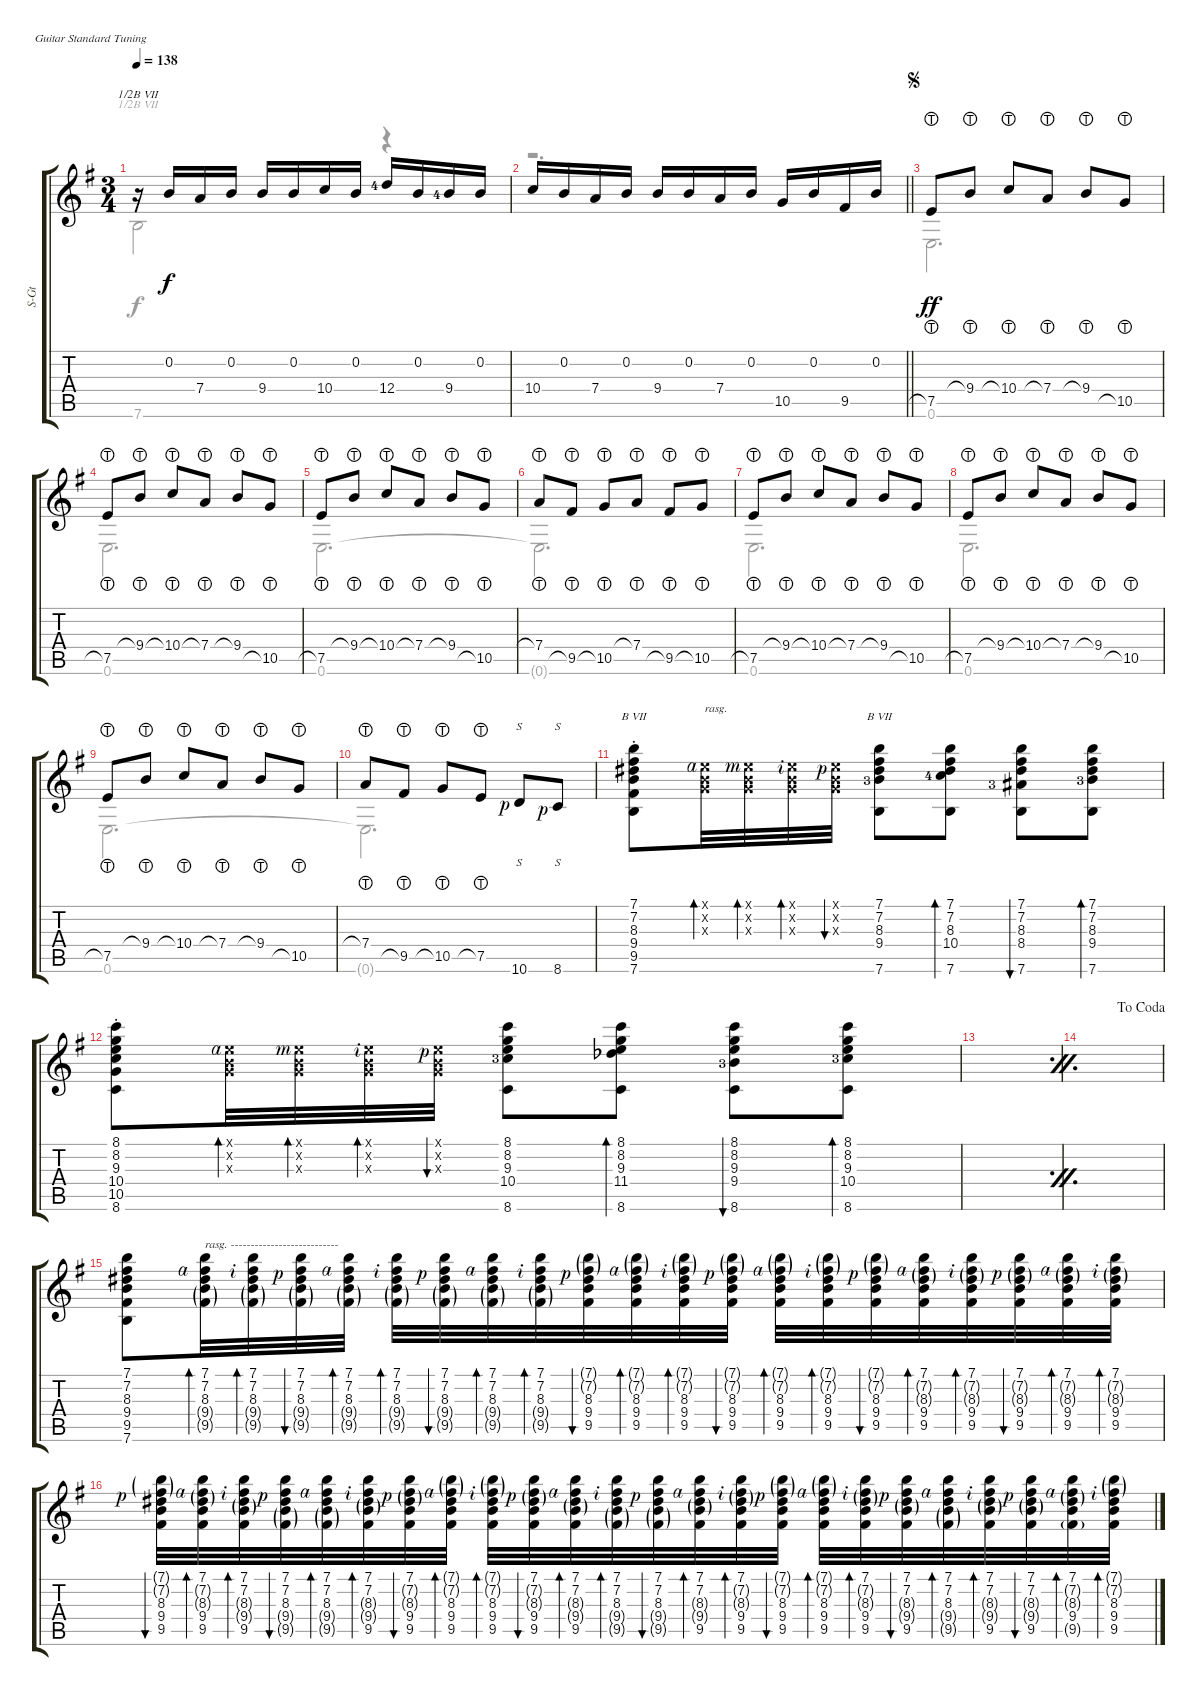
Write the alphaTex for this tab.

\defaultSystemsLayout 4
\bracketExtendMode groupsimilarinstruments
\otherSystemsTrackNameOrientation horizontal
\track ("Steel Guitar" "S-Gt") {instrument acousticguitarsteel}
\staff {score tabs}
\tuning (E4 B3 G3 D3 A2 E2)
\voice
\ts (3 4)
\scale
0.27752
\tempo 138
\accidentals auto
\clef g2
\ottava regular
\simile none
\scale
1.20793
\ks eminor
r.16{dy f barre (7 half) beam Up} 0.2{acc forcenatural}.16{beam Up} 7.4{acc forcenatural}.16{beam Up} 0.2{acc forcenatural}.16{beam Up} 9.4{acc forcenatural}.16{beam Up} 0.2{acc forcenatural}.16{beam Up} 10.4{acc forcenatural}.16{beam Up} 0.2{acc forcenatural}.16{beam Up} 12.4{lf 5 acc forcenatural}.16{beam Up} 0.2{acc forcenatural}.16{beam Up} 9.4{lf 5 acc forcenatural}.16{beam Up} 0.2{acc forcenatural}.16{beam Up} |
\scale
0.237483
\scale
1.2406
\barLineRight lightlight
10.4{acc forcenatural}.16{beam Up} 0.2{acc forcenatural}.16{beam Up} 7.4{acc forcenatural}.16{beam Up} 0.2{acc forcenatural}.16{beam Up} 9.4{acc forcenatural}.16{beam Up} 0.2{acc forcenatural}.16{beam Up} 7.4{acc forcenatural}.16{beam Up} 0.2{acc forcenatural}.16{beam Up} 10.5{acc forcenatural}.16{beam Up} 0.2{acc forcenatural}.16{beam Up} 9.5{acc #}.16{beam Up} 0.2{acc forcenatural}.16{beam Up} |
\scale
0.283172
\jump segno
7.5{lht acc forcenatural}.8{dy ff beam Up} 9.4{lht acc forcenatural}.8{beam Up} 10.4{lht acc forcenatural}.8{beam Up} 7.4{lht acc forcenatural}.8{beam Up} 9.4{lht acc forcenatural}.8{beam Up} 10.5{lht acc forcenatural}.8{beam Up} |
\scale
0.23135 7.5{lht acc forcenatural}.8{beam Up} 9.4{lht acc forcenatural}.8{beam Up} 10.4{lht acc forcenatural}.8{beam Up} 7.4{lht acc forcenatural}.8{beam Up} 9.4{lht acc forcenatural}.8{beam Up} 10.5{lht acc forcenatural}.8{beam Up} |
\scale
0.264197 7.5{lht acc forcenatural}.8{beam Up} 9.4{lht acc forcenatural}.8{beam Up} 10.4{lht acc forcenatural}.8{beam Up} 7.4{lht acc forcenatural}.8{beam Up} 9.4{lht acc forcenatural}.8{beam Up} 10.5{lht acc forcenatural}.8{beam Up} |
\scale
0.219284 7.4{lht acc forcenatural}.8{beam Up} 9.5{lht acc #}.8{beam Up} 10.5{lht acc forcenatural}.8{beam Up} 7.4{lht acc forcenatural}.8{beam Up} 9.5{lht acc #}.8{beam Up} 10.5{lht acc forcenatural}.8{beam Up} |
\scale
0.25944 7.5{lht acc forcenatural}.8{beam Up} 9.4{lht acc forcenatural}.8{beam Up} 10.4{lht acc forcenatural}.8{beam Up} 7.4{lht acc forcenatural}.8{beam Up} 9.4{lht acc forcenatural}.8{beam Up} 10.5{lht acc forcenatural}.8{beam Up} |
\scale
0.26789 7.5{lht acc forcenatural}.8{beam Up} 9.4{lht acc forcenatural}.8{beam Up} 10.4{lht acc forcenatural}.8{beam Up} 7.4{lht acc forcenatural}.8{beam Up} 9.4{lht acc forcenatural}.8{beam Up} 10.5{lht acc forcenatural}.8{beam Up} |
\scale
0.226075
\scale
0.80715 7.5{lht acc forcenatural}.8{beam Up} 9.4{lht acc forcenatural}.8{beam Up} 10.4{lht acc forcenatural}.8{beam Up} 7.4{lht acc forcenatural}.8{beam Up} 9.4{lht acc forcenatural}.8{beam Up} 10.5{lht acc forcenatural}.8{beam Up} |
\scale
0.235089
\scale
1.04204 7.4{lht acc forcenatural}.8{beam Up} 9.5{lht acc #}.8{beam Up} 10.5{lht acc forcenatural}.8{beam Up} 7.5{lht acc forcenatural}.8{beam Up} 10.6{rf 1 acc forcenatural}.8{s beam Up} 8.6{rf 1 acc forcenatural}.8{s beam Up} |
\scale
0.381933
\scale
1.15081 (7.1{st acc forcenatural} 7.2{st acc #} 8.3{st acc #} 9.4{st acc forcenatural} 9.5{st acc #} 7.6{st acc forcenatural}).8{barre (7 full) beam Down} (0.3{x acc forcenatural} 0.2{x acc forcenatural} 0.1{x rf 4 acc forcenatural}).32{bd 30 txt "rasg." beam Down} (0.3{x acc forcenatural} 0.2{x acc forcenatural} 0.1{x rf 3 acc forcenatural}).32{bd 30 beam Down} (0.1{x rf 2 acc forcenatural} 0.2{x acc forcenatural} 0.3{x acc forcenatural}).32{bd 30 beam Down} (0.3{x acc forcenatural} 0.2{x acc forcenatural} 0.1{x rf 1 acc forcenatural}).32{bu 30 beam Down} (9.4{lf 4 acc forcenatural} 7.6{acc forcenatural} 8.3{acc #} 7.2{acc #} 7.1{acc forcenatural}).8{barre (7 full) beam Down} (10.4{lf 5 acc forcenatural} 8.3{acc #} 7.2{acc #} 7.1{acc forcenatural} 7.6{acc forcenatural}).8{bd 30 beam Down} (8.4{lf 4 acc #} 7.6{acc forcenatural} 8.3{acc #} 7.2{acc #} 7.1{acc forcenatural}).8{bu 30 beam Down} (9.4{lf 4 acc forcenatural} 7.1{acc forcenatural} 7.2{acc #} 8.3{acc #} 7.6{acc forcenatural}).8{bd 30 beam Down} |
\scale
0.445449
\scale
1.90136 (8.1{st acc forcenatural} 8.2{st acc forcenatural} 9.3{st acc forcenatural} 10.4{st acc forcenatural} 10.5{st acc forcenatural} 8.6{st acc forcenatural}).8{beam Down} (0.3{x acc forcenatural} 0.2{x acc forcenatural} 0.1{x rf 4 acc forcenatural}).32{bd 30 beam Down} (0.3{x acc forcenatural} 0.2{x acc forcenatural} 0.1{x rf 3 acc forcenatural}).32{bd 30 beam Down} (0.1{x rf 2 acc forcenatural} 0.2{x acc forcenatural} 0.3{x acc forcenatural}).32{bd 30 beam Down} (0.3{x acc forcenatural} 0.2{x acc forcenatural} 0.1{x rf 1 acc forcenatural}).32{bu 30 beam Down} (10.4{lf 4 acc forcenatural} 8.6{acc forcenatural} 9.3{acc forcenatural} 8.2{acc forcenatural} 8.1{acc forcenatural}).8{beam Down} (9.3{acc forcenatural} 8.2{acc forcenatural} 8.1{acc forcenatural} 8.6{acc forcenatural} 11.4{acc b}).8{bd 30 beam Down} (9.4{lf 4 acc forcenatural} 8.6{acc forcenatural} 9.3{acc forcenatural} 8.2{acc forcenatural} 8.1{acc forcenatural}).8{bu 30 beam Down} (10.4{lf 4 acc forcenatural} 8.1{acc forcenatural} 8.2{acc forcenatural} 9.3{acc forcenatural} 8.6{acc forcenatural}).8{bd 30 beam Down} |
\scale
0.0631793
\simile firstofdouble
\scale
0.563941 |
\scale
0.0666495
\jump dacoda
\simile secondofdouble
\scale
0.534698 |
\scale
0.494887
\simile none
\scale
1.3265 (7.6{acc forcenatural} 9.5{acc #} 9.4{acc forcenatural} 8.3{acc #} 7.2{acc #} 7.1{acc forcenatural}).8{beam Down} (7.1{acc forcenatural} 7.2{rf 4 acc #} 8.3{acc #} 9.4{g acc forcenatural} 9.5{g acc #}).32{bd 30 txt "rasg. ---------------------------" beam Down} (7.1{acc forcenatural} 7.2{rf 2 acc #} 8.3{acc #} 9.4{g acc forcenatural} 9.5{g acc #}).32{bd 30 beam Down} (7.1{acc forcenatural} 7.2{rf 1 acc #} 8.3{acc #} 9.4{g acc forcenatural} 9.5{g acc #}).32{bu 30 beam Down} (7.1{acc forcenatural} 7.2{rf 4 acc #} 8.3{acc #} 9.4{g acc forcenatural} 9.5{g acc #}).32{bd 30 beam Down} (7.1{acc forcenatural} 7.2{rf 2 acc #} 8.3{acc #} 9.4{g acc forcenatural} 9.5{g acc #}).32{bd 30 beam Down} (7.1{acc forcenatural} 7.2{rf 1 acc #} 8.3{acc #} 9.4{g acc forcenatural} 9.5{g acc #}).32{bu 30 beam Down} (7.1{acc forcenatural} 7.2{rf 4 acc #} 8.3{acc #} 9.4{g acc forcenatural} 9.5{g acc #}).32{bd 30 beam Down} (7.1{acc forcenatural} 7.2{rf 2 acc #} 8.3{acc #} 9.4{g acc forcenatural} 9.5{g acc #}).32{bd 30 beam Down} (7.1{g acc forcenatural} 7.2{g rf 1 acc #} 8.3{acc #} 9.4{acc forcenatural} 9.5{acc #}).32{bu 30 beam Down} (7.1{g acc forcenatural} 7.2{g rf 4 acc #} 8.3{acc #} 9.4{acc forcenatural} 9.5{acc #}).32{bd 30 beam Down} (7.1{g acc forcenatural} 7.2{g rf 2 acc #} 8.3{acc #} 9.4{acc forcenatural} 9.5{acc #}).32{bd 30 beam Down} (7.1{g acc forcenatural} 7.2{g rf 1 acc #} 8.3{acc #} 9.4{acc forcenatural} 9.5{acc #}).32{bu 30 beam Down} (7.1{g acc forcenatural} 7.2{g rf 4 acc #} 8.3{acc #} 9.4{acc forcenatural} 9.5{acc #}).32{bd 30 beam Down} (7.1{g acc forcenatural} 7.2{g rf 2 acc #} 8.3{acc #} 9.4{acc forcenatural} 9.5{acc #}).32{bd 30 beam Down} (7.1{g acc forcenatural} 7.2{g rf 1 acc #} 8.3{acc #} 9.4{acc forcenatural} 9.5{acc #}).32{bu 30 beam Down} (7.1{acc forcenatural} 7.2{g rf 4 acc #} 8.3{g acc #} 9.4{acc forcenatural} 9.5{acc #}).32{bd 30 beam Down} (7.1{acc forcenatural} 7.2{g rf 2 acc #} 8.3{g acc #} 9.4{acc forcenatural} 9.5{acc #}).32{bd 30 beam Down} (7.1{acc forcenatural} 7.2{g rf 1 acc #} 8.3{g acc #} 9.4{acc forcenatural} 9.5{acc #}).32{bu 30 beam Down} (7.1{acc forcenatural} 7.2{g rf 4 acc #} 8.3{g acc #} 9.4{acc forcenatural} 9.5{acc #}).32{bd 30 beam Down} (7.1{acc forcenatural} 7.2{g rf 2 acc #} 8.3{g acc #} 9.4{acc forcenatural} 9.5{acc #}).32{bd 30 beam Down} |
\scale
0.662779
\scale
1.36187 (7.1{g acc forcenatural} 7.2{g rf 1 acc #} 8.3{acc #} 9.4{acc forcenatural} 9.5{acc #}).32{bu 30 beam Down} (7.1{acc forcenatural} 7.2{g rf 4 acc #} 8.3{g acc #} 9.4{acc forcenatural} 9.5{acc #}).32{bd 30 beam Down} (7.1{acc forcenatural} 7.2{rf 2 acc #} 8.3{g acc #} 9.4{g acc forcenatural} 9.5{acc #}).32{bd 30 beam Down} (7.1{acc forcenatural} 7.2{rf 1 acc #} 8.3{acc #} 9.4{g acc forcenatural} 9.5{g acc #}).32{bu 30 beam Down} (7.1{acc forcenatural} 7.2{rf 4 acc #} 8.3{acc #} 9.4{g acc forcenatural} 9.5{g acc #}).32{bd 30 beam Down} (7.1{acc forcenatural} 7.2{rf 2 acc #} 8.3{g acc #} 9.4{g acc forcenatural} 9.5{acc #}).32{bd 30 beam Down} (7.1{acc forcenatural} 7.2{g rf 1 acc #} 8.3{g acc #} 9.4{acc forcenatural} 9.5{acc #}).32{bu 30 beam Down} (7.1{g acc forcenatural} 7.2{g rf 4 acc #} 8.3{acc #} 9.4{acc forcenatural} 9.5{acc #}).32{bd 30 beam Down} (7.1{g acc forcenatural} 7.2{g rf 2 acc #} 8.3{acc #} 9.4{acc forcenatural} 9.5{acc #}).32{bd 30 beam Down} (7.1{acc forcenatural} 7.2{g rf 1 acc #} 8.3{g acc #} 9.4{acc forcenatural} 9.5{acc #}).32{bu 30 beam Down} (7.1{acc forcenatural} 7.2{rf 4 acc #} 8.3{g acc #} 9.4{g acc forcenatural} 9.5{acc #}).32{bd 30 beam Down} (7.1{acc forcenatural} 7.2{rf 2 acc #} 8.3{acc #} 9.4{g acc forcenatural} 9.5{g acc #}).32{bd 30 beam Down} (7.1{acc forcenatural} 7.2{rf 1 acc #} 8.3{acc #} 9.4{g acc forcenatural} 9.5{g acc #}).32{bu 30 beam Down} (7.1{acc forcenatural} 7.2{rf 4 acc #} 8.3{g acc #} 9.4{g acc forcenatural} 9.5{acc #}).32{bd 30 beam Down} (7.1{acc forcenatural} 7.2{g rf 2 acc #} 8.3{g acc #} 9.4{acc forcenatural} 9.5{acc #}).32{bd 30 beam Down} (7.1{g acc forcenatural} 7.2{g rf 1 acc #} 8.3{acc #} 9.4{acc forcenatural} 9.5{acc #}).32{bu 30 beam Down} (7.1{g acc forcenatural} 7.2{g rf 4 acc #} 8.3{acc #} 9.4{acc forcenatural} 9.5{acc #}).32{bd 30 beam Down} (7.1{acc forcenatural} 7.2{g rf 2 acc #} 8.3{g acc #} 9.4{acc forcenatural} 9.5{acc #}).32{bd 30 beam Down} (7.1{acc forcenatural} 7.2{rf 1 acc #} 8.3{g acc #} 9.4{g acc forcenatural} 9.5{acc #}).32{bu 30 beam Down} (7.1{acc forcenatural} 7.2{rf 4 acc #} 8.3{acc #} 9.4{g acc forcenatural} 9.5{g acc #}).32{bd 30 beam Down} (7.1{acc forcenatural} 7.2{rf 2 acc #} 8.3{g acc #} 9.4{g acc forcenatural} 9.5{acc #}).32{bd 30 beam Down} (7.1{acc forcenatural} 7.2{rf 1 acc #} 8.3{g acc #} 9.4{g acc forcenatural} 9.5{acc #}).32{bu 30 beam Down} (7.1{acc forcenatural} 7.2{g rf 4 acc #} 8.3{g acc #} 9.4{acc forcenatural} 9.5{g acc #}).32{bd 30 beam Down} (7.1{g acc forcenatural} 7.2{g rf 2 acc #} 8.3{acc #} 9.4{acc forcenatural} 9.5{acc #}).32{bd 30 beam Down}
\voice
\clef g2
\ottava regular
\simile none
\scale
1.20793
\ks eminor
7.6{acc forcenatural}.2{dy f barre (7 half) beam Down} r.4{beam Down} |
\scale
1.2406
\barLineRight lightlight
r.2{d beam Down} |
0.6{acc forcenatural}.2{d dy ff beam Down} |
0.6{acc forcenatural}.2{d beam Down} |
0.6{acc forcenatural}.2{d beam Down} |
0.6{t acc forcenatural}.2{d beam Down} |
0.6{acc forcenatural}.2{d beam Down} |
0.6{acc forcenatural}.2{d beam Down} |
\scale
0.80715 0.6{acc forcenatural}.2{d beam Down} |
\scale
1.04204 0.6{t acc forcenatural}.2{d beam Down} |
\scale
1.15081 |
\scale
1.90136 |
\simile firstofdouble
\scale
0.563941 |
\simile secondofdouble
\scale
0.534698 |
\simile none
\scale
1.3265 |
\scale
1.36187
